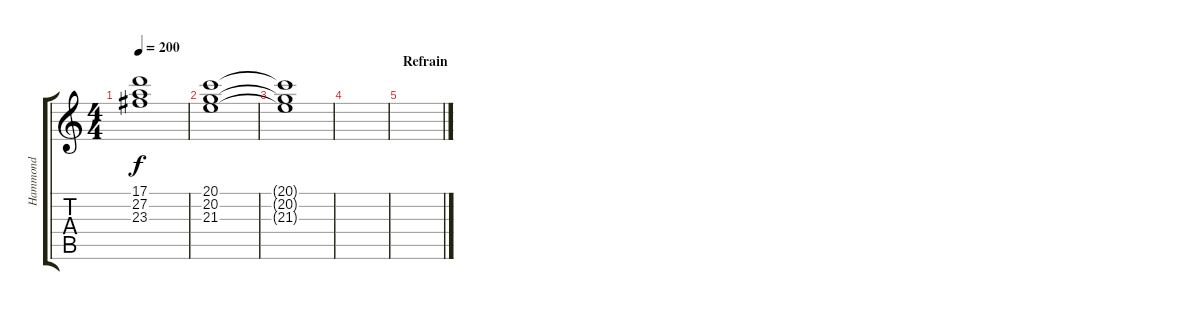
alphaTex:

\track ("Hammond" "Hammond") {instrument drawbarorgan}
\staff {score tabs}
\tuning (E4 B3 G3 D3 A2 E2) {hide}
\ts (4 4)
\tempo 200
\clef g2
\ks c
(17.1{t} 27.2{t} 23.3{t}).1{dy f} |
(20.1 20.2 21.3).1 |
(20.1{t} 20.2{t} 21.3{t}).1 |
|
\section ("" "Refrain")
